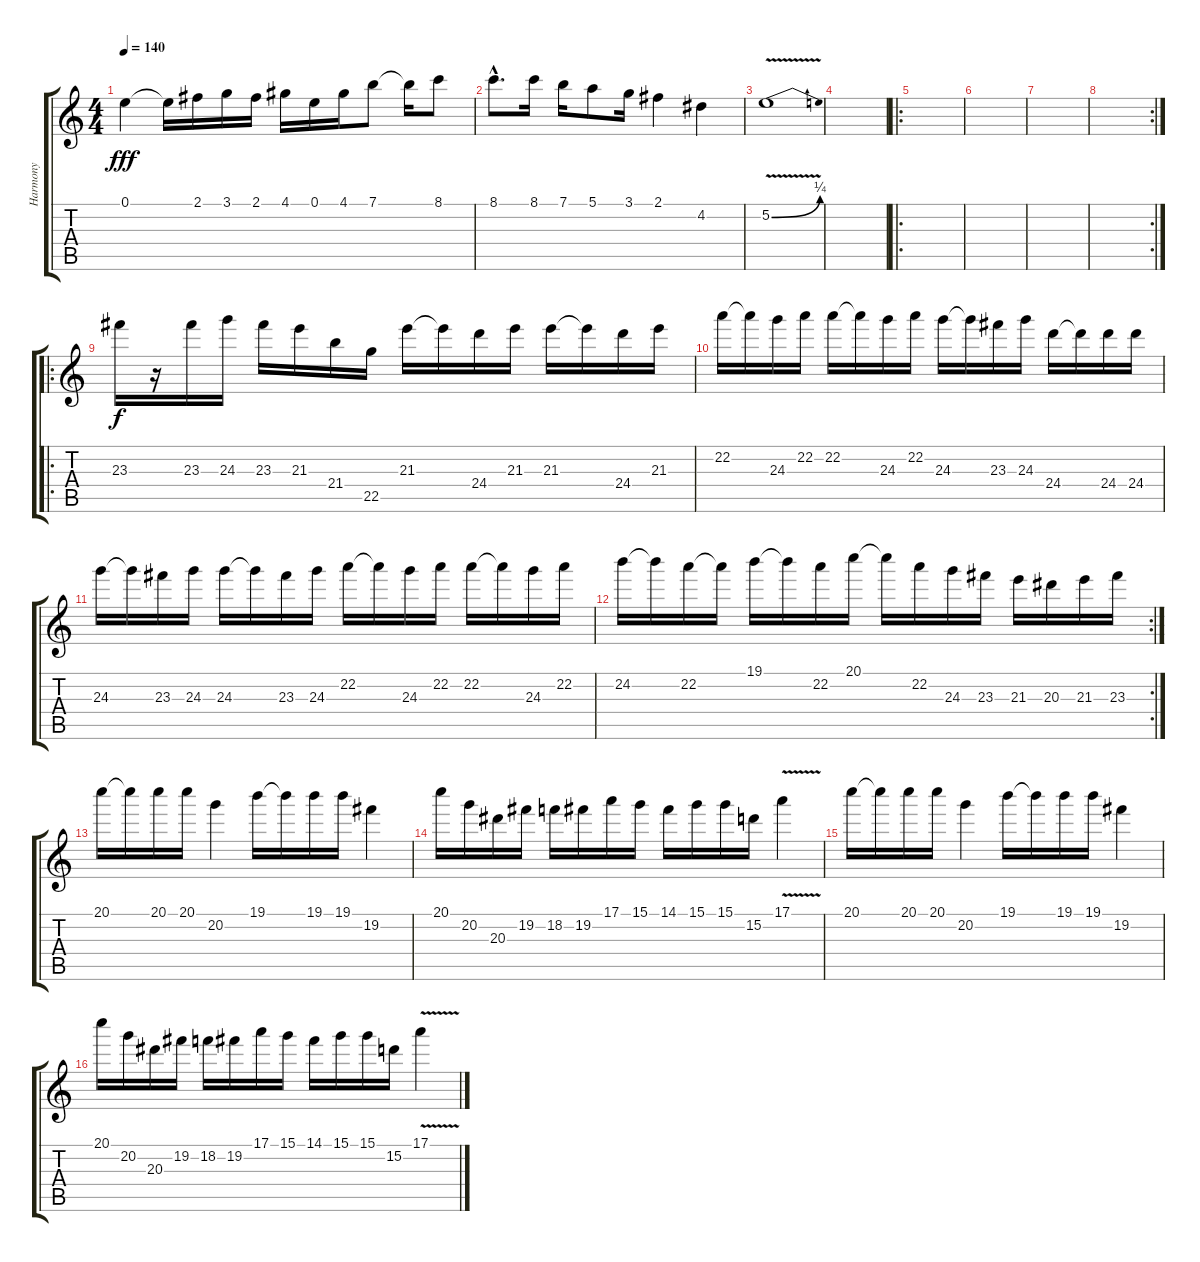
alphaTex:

\track ("Harmony" "Harmony") {instrument distortionguitar}
\staff {score tabs}
\tuning (E4 B3 G3 D3 A2 E2) {hide}
\ts (4 4)
\tempo 140
\clef g2
\ks c
0.1.4{dy fff} 0.1{t}.16 2.1.16 3.1.16 2.1.16 4.1.16 0.1.16 4.1.16 7.1.8 7.1{t}.16 8.1.8 |
8.1{hac}.8{d} 8.1.16 7.1.16 5.1.8 3.1.16 2.1.4 4.2.4 |
5.2{be (bend 0 0 60 1) v}.1 |
|
\ro
|
|
|
\rc 2
|
\ro
23.3.16{dy f volume 16} r.16 23.3.16 24.3.16 23.3.16 21.3.16 21.4.16 22.5.16 21.3.16 21.3{t}.16 24.4.16 21.3.16 21.3.16 21.3{t}.16 24.4.16 21.3.16 |
22.2.16 22.2{t}.16 24.3.16 22.2.16 22.2.16 22.2{t}.16 24.3.16 22.2.16 24.3.16 24.3{t}.16 23.3.16 24.3.16 24.4.16 24.4{t}.16 24.4.16 24.4.16 |
24.3.16 24.3{t}.16 23.3.16 24.3.16 24.3.16 24.3{t}.16 23.3.16 24.3.16 22.2.16 22.2{t}.16 24.3.16 22.2.16 22.2.16 22.2{t}.16 24.3.16 22.2.16 |
\rc 2
24.2.16 24.2{t}.16 22.2.16 22.2{t}.16 19.1.16 19.1{t}.16 22.2.16 20.1.16 20.1{t}.16 22.2.16 24.3.16 23.3.16 21.3.16 20.3.16 21.3.16 23.3.16 |
20.1.16 20.1{t}.16 20.1.16 20.1.16 20.2.4 19.1.16 19.1{t}.16 19.1.16 19.1.16 19.2.4 |
20.1.16 20.2.16 20.3.16 19.2.16 18.2.16 19.2.16 17.1.16 15.1.16 14.1.16 15.1.16 15.1.16 15.2.16 17.1{v}.4 |
20.1.16 20.1{t}.16 20.1.16 20.1.16 20.2.4 19.1.16 19.1{t}.16 19.1.16 19.1.16 19.2.4 |
20.1.16 20.2.16 20.3.16 19.2.16 18.2.16 19.2.16 17.1.16 15.1.16 14.1.16 15.1.16 15.1.16 15.2.16 17.1{v}.4
